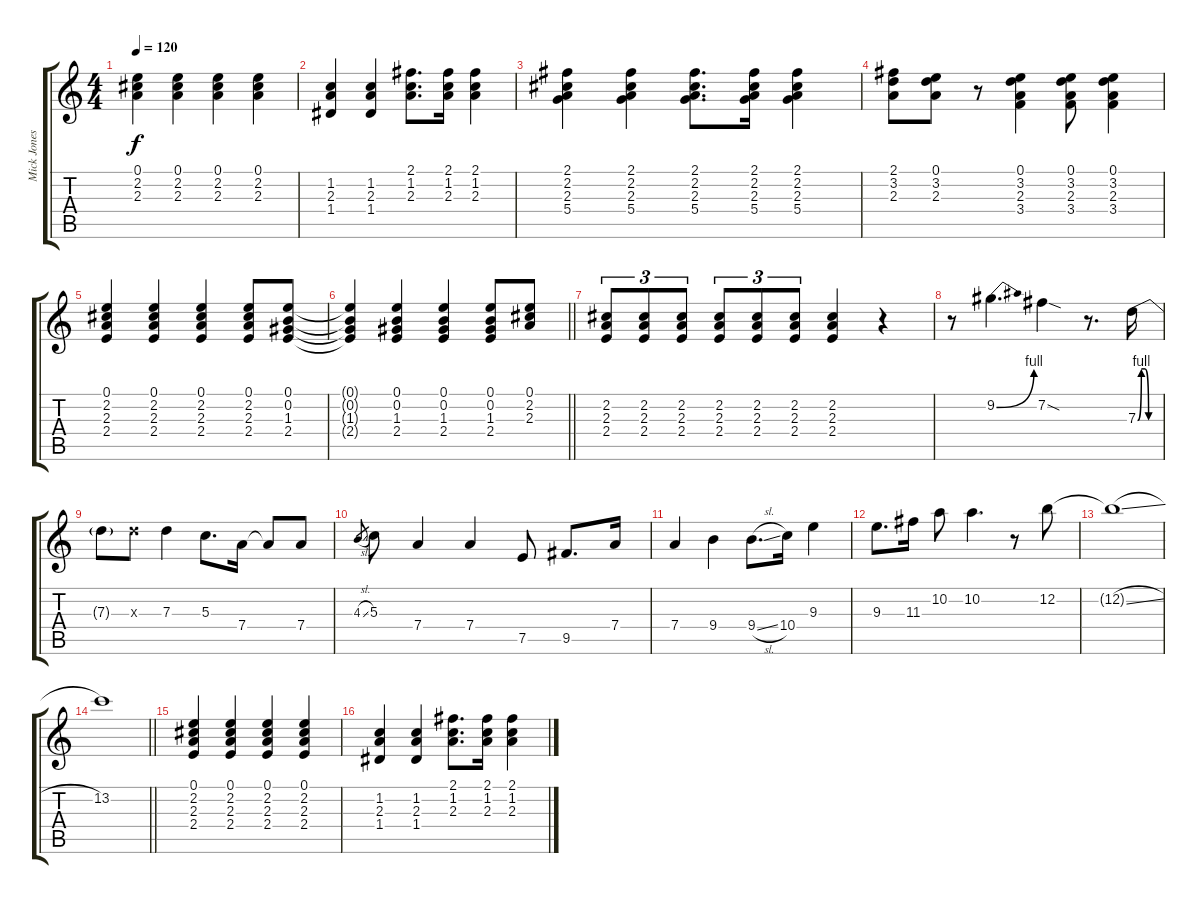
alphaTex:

\track ("Mick Jones" "Mick Jones") {instrument electricguitarclean}
\staff {score tabs}
\tuning (E4 B3 G3 D3 A2 E2) {hide}
\ts (4 4)
\tempo 120
\clef g2
\ks c
(0.1 2.2 2.3).4{dy f} (0.1 2.2 2.3).4 (0.1 2.2 2.3).4 (0.1 2.2 2.3).4 |
(1.2 2.3 1.4).4 (1.2 2.3 1.4).4 (2.1 1.2 2.3).8{d} (2.1 1.2 2.3).16 (2.1 1.2 2.3).4 |
(2.1 2.2 2.3 5.4).4 (2.1 2.2 2.3 5.4).4 (2.1 2.2 2.3 5.4).8{d} (2.1 2.2 2.3 5.4).16 (2.1 2.2 2.3 5.4).4 |
(2.1 3.2 2.3).8 (0.1 3.2 2.3).8 r.8 (0.1 3.2 2.3 3.4).4 (0.1 3.2 2.3 3.4).8 (0.1 3.2 2.3 3.4).4 |
(0.1 2.2 2.3 2.4).4 (0.1 2.2 2.3 2.4).4 (0.1 2.2 2.3 2.4).4 (0.1 2.2 2.3 2.4).8 (0.1 0.2 1.3 2.4).8 |
\barLineRight lightlight
(0.1{t} 0.2{t} 1.3{t} 2.4{t}).4 (0.1 0.2 1.3 2.4).4 (0.1 0.2 1.3 2.4).4 (0.1 0.2 1.3 2.4).8 (0.1 2.2 2.3).8 |
(2.2 2.3 2.4).8{tu (3 2)} (2.2 2.3 2.4).8{tu (3 2)} (2.2 2.3 2.4).8{tu (3 2)} (2.2 2.3 2.4).8{tu (3 2)} (2.2 2.3 2.4).8{tu (3 2)} (2.2 2.3 2.4).8{tu (3 2)} (2.2 2.3 2.4).4 r.4 |
r.8 9.2{be (bend 0 0 60 4)}.4{d} 7.2{sod}.4 r.8{d} 7.3{be (custom 0 0 10 4 20 4 30 0 60 0)}.16 |
7.3{t}.8 7.3{x}.8 7.3.4 5.3.8{d} 7.4.16 7.4{t}.8 7.4.8 |
4.3{sl}.8{gr} 5.3.8 7.4.4 7.4.4 7.5.8 9.5.8{d} 7.4.16 |
7.4.4 9.4.4 9.4{sl}.8{d} 10.4.16 9.3.4 |
9.3.8{d} 11.3.16 10.2.8 10.2.4{d} r.8 12.2.8 |
12.2{sl t}.1 |
\barLineRight lightlight
13.2.1 |
(0.1 2.2 2.3 2.4).4{volume 10} (0.1 2.2 2.3 2.4).4 (0.1 2.2 2.3 2.4).4 (0.1 2.2 2.3 2.4).4 |
(1.2 2.3 1.4).4 (1.2 2.3 1.4).4 (2.1 1.2 2.3).8{d} (2.1 1.2 2.3).16 (2.1 1.2 2.3).4
